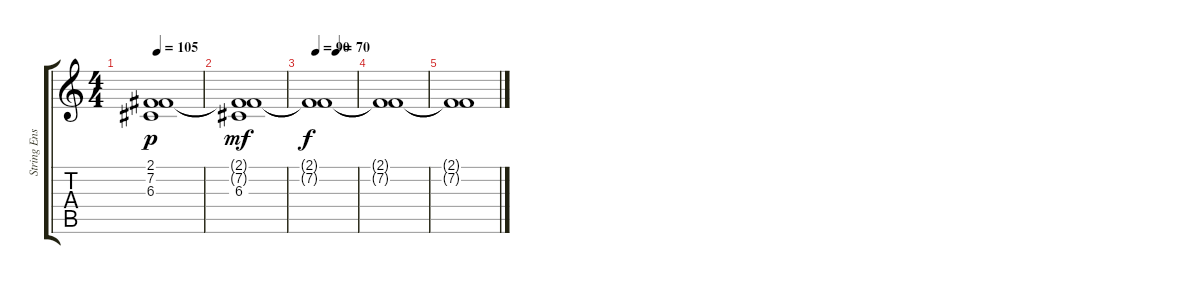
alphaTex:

\track ("String Ensemble" "String Ens") {instrument stringensemble1}
\staff {score tabs}
\tuning (E4 B3 G3 D3 A2 E2) {hide}
\ts (4 4)
\tempo 105
\clef g2
\ks c
(2.1 7.2 6.3).1{dy p} |
(2.1{t} 7.2{t} 6.3).1{dy mf} |
\tempo 90
\tempo (70 0.5)
(2.1{t} 7.2{t}).1{dy f volume 4} |
(2.1{t} 7.2{t}).1 |
(2.1{t} 7.2{t}).1{volume 0}
